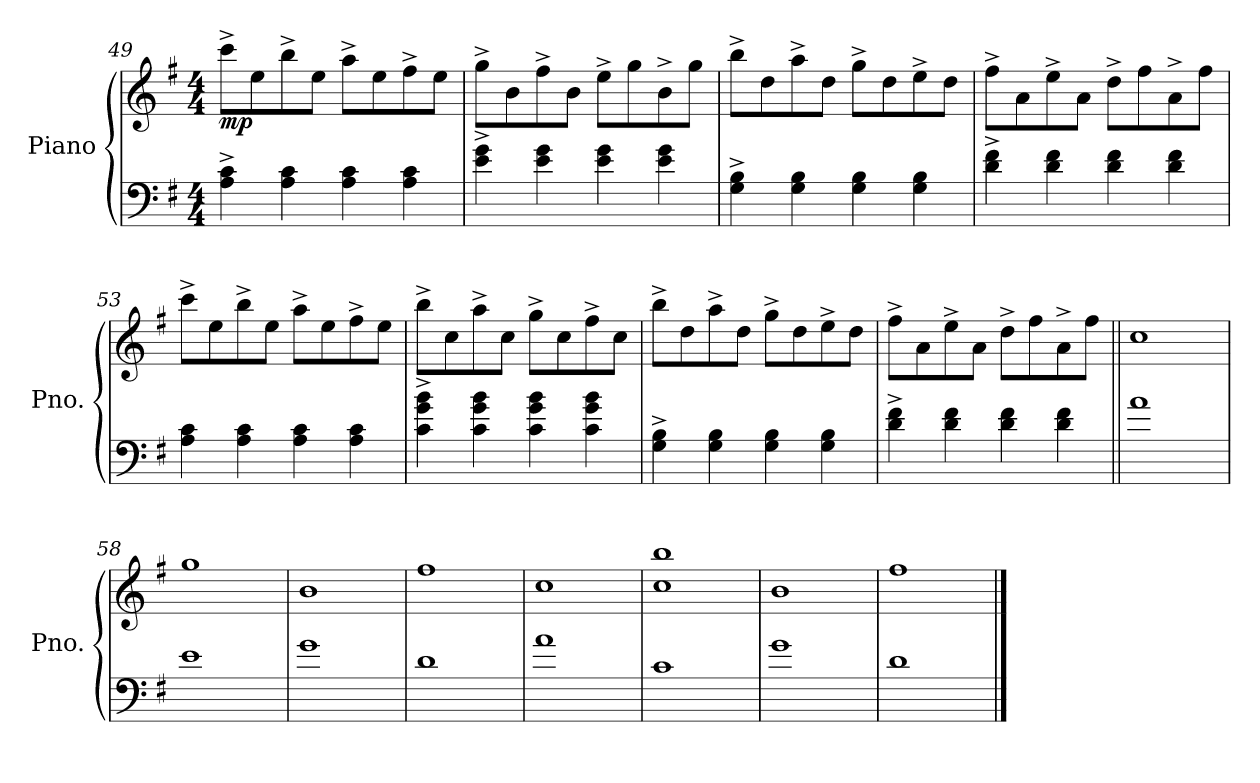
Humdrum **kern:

**kern	**kern	**dynam
*part1	*part1	*part1
*staff2	*staff1	*staff1/2
*I"Piano	*	*
*I'Pno.	*	*
*clefF4	*clefG2	*
*k[f#]	*k[f#]	*
*M4/4	*M4/4	*
=49	=49	=49
!	!	!LO:DY:b
4A\^ 4c\^	8ccc^\L	mp
.	8ee\	.
4A\ 4c\	8bb^\	.
.	8ee\J	.
4A\ 4c\	8aa^\L	.
.	8ee\	.
4A\ 4c\	8ff#^\	.
.	8ee\J	.
!!LO:LB:g=z
=50	=50	=50
4e\^ 4g\^	8gg^\L	.
.	8b\	.
4e\ 4g\	8ff#^\	.
.	8b\J	.
4e\ 4g\	8ee^\L	.
.	8gg\	.
4e\ 4g\	8b^\	.
.	8gg\J	.
=51	=51	=51
4G\^ 4B\^	8bb^\L	.
.	8dd\	.
4G\ 4B\	8aa^\	.
.	8dd\J	.
4G\ 4B\	8gg^\L	.
.	8dd\	.
4G\ 4B\	8ee^\	.
.	8dd\J	.
=52	=52	=52
4d\^ 4f#\^	8ff#^\L	.
.	8a\	.
4d\ 4f#\	8ee^\	.
.	8a\J	.
4d\ 4f#\	8dd^\L	.
.	8ff#\	.
4d\ 4f#\	8a^\	.
.	8ff#\J	.
=53	=53	=53
4A\ 4c\	8ccc^\L	.
.	8ee\	.
4A\ 4c\	8bb^\	.
.	8ee\J	.
4A\ 4c\	8aa^\L	.
.	8ee\	.
4A\ 4c\	8ff#^\	.
.	8ee\J	.
=54	=54	=54
4c\^ 4g\^ 4b\^	8bb^\L	.
.	8cc\	.
4c\ 4g\ 4b\	8aa^\	.
.	8cc\J	.
4c\ 4g\ 4b\	8gg^\L	.
.	8cc\	.
4c\ 4g\ 4b\	8ff#^\	.
.	8cc\J	.
!!LO:LB:g=z
=55	=55	=55
4G\^ 4B\^	8bb^\L	.
.	8dd\	.
4G\ 4B\	8aa^\	.
.	8dd\J	.
4G\ 4B\	8gg^\L	.
.	8dd\	.
4G\ 4B\	8ee^\	.
.	8dd\J	.
=56	=56	=56
4d\^ 4f#\^	8ff#^\L	.
.	8a\	.
4d\ 4f#\	8ee^\	.
.	8a\J	.
4d\ 4f#\	8dd^\L	.
.	8ff#\	.
4d\ 4f#\	8a^\	.
.	8ff#\J	.
=57||	=57||	=57||
1a	1cc	.
=58	=58	=58
1e	1gg	.
=59	=59	=59
1g	1b	.
=60	=60	=60
1d	1ff#	.
=61	=61	=61
1a	1cc	.
=62	=62	=62
1c	1cc 1bb	.
=63	=63	=63
1g	1b	.
=64	=64	=64
1d	1ff#	.
==	==	==
*-	*-	*-
